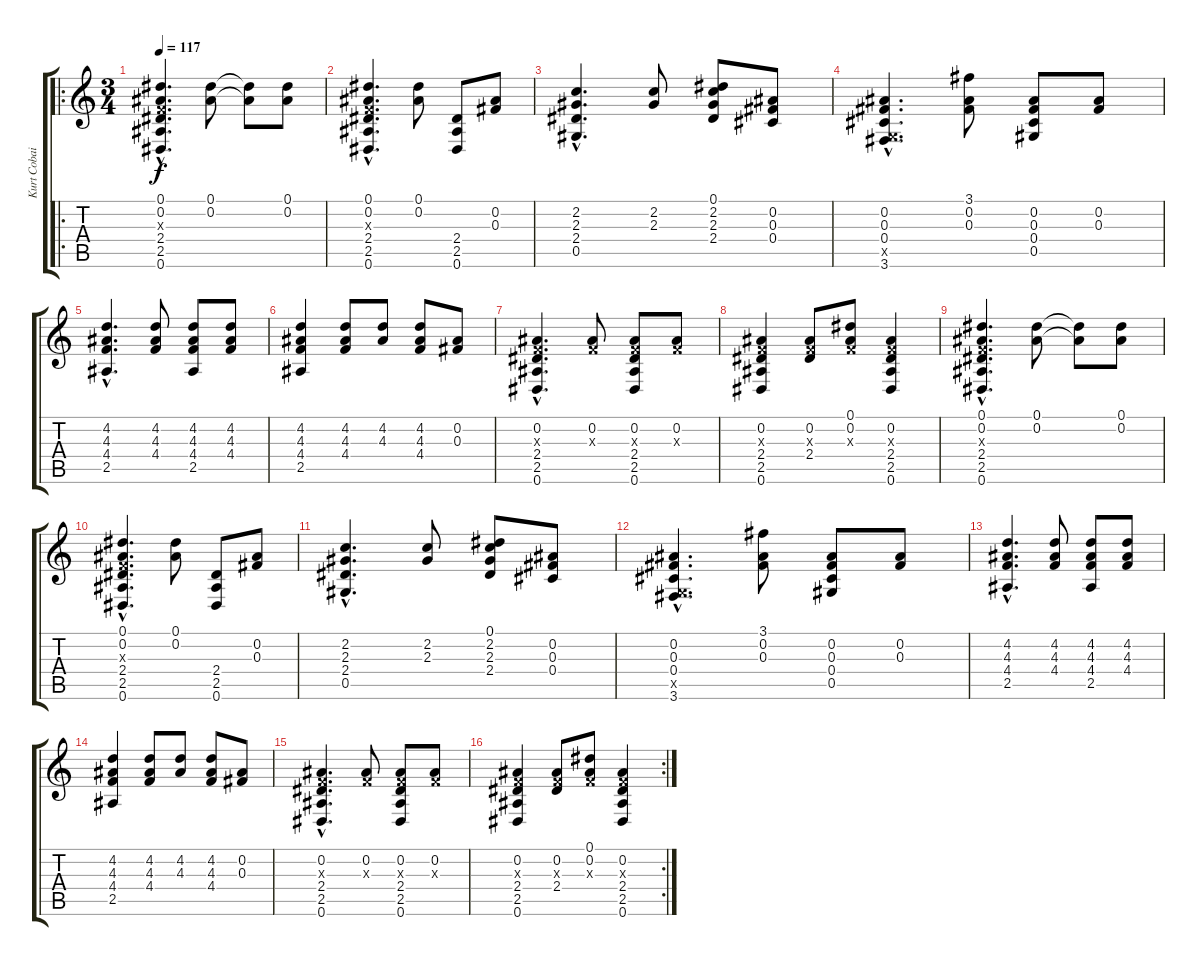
\track ("Kurt Cobain" "Kurt Cobai") {instrument acousticguitarsteel}
\staff {score tabs}
\tuning (Eb4 Bb3 Gb3 Db3 Ab2 Eb2) {hide}
\ro
\ts (3 4)
\tempo 117
\clef g2
\ks c
(0.1{hac} 0.2{hac} -1.3{hac x} 2.4{hac} 2.5{hac} 0.6{hac}).4{d dy f} (0.1 0.2).8 (0.1{t} 0.2{t}).8 (0.1 0.2).8 |
(0.1{hac} 0.2{hac} -1.3{hac x} 2.4{hac} 2.5{hac} 0.6{hac}).4{d} (0.1 0.2).8 (2.4 2.5 0.6).8 (0.2 0.3).8 |
(2.2{hac} 2.3{hac} 2.4{hac} 0.5{hac}).4{d} (2.2 2.3).8 (0.1 2.2 2.3 2.4).8 (0.2 0.3 0.4).8 |
(0.2{hac} 0.3{hac} 0.4{hac} -1.5{hac x} 3.6{hac}).4{d} (3.1 0.2 0.3).8 (0.2 0.3 0.4 0.5).8 (0.2 0.3).8 |
(4.2{hac} 4.3{hac} 4.4{hac} 2.5{hac}).4{d} (4.2 4.3 4.4).8 (4.2 4.3 4.4 2.5).8 (4.2 4.3 4.4).8 |
(4.2 4.3 4.4 2.5).4 (4.2 4.3 4.4).8 (4.2 4.3).8 (4.2 4.3 4.4).8 (0.2 0.3).8 |
(0.2{hac} -1.3{hac x} 2.4{hac} 2.5{hac} 0.6{hac}).4{d} (0.2 -1.3{x}).8 (0.2 -1.3{x} 2.4 2.5 0.6).8 (0.2 -1.3{x}).8 |
(0.2 -1.3{x} 2.4 2.5 0.6).4 (0.2 -1.3{x} 2.4).8 (0.1 0.2 -1.3{x}).8 (0.2 -1.3{x} 2.4 2.5 0.6).4 |
(0.1{hac} 0.2{hac} -1.3{hac x} 2.4{hac} 2.5{hac} 0.6{hac}).4{d} (0.1 0.2).8 (0.1{t} 0.2{t}).8 (0.1 0.2).8 |
(0.1{hac} 0.2{hac} -1.3{hac x} 2.4{hac} 2.5{hac} 0.6{hac}).4{d} (0.1 0.2).8 (2.4 2.5 0.6).8 (0.2 0.3).8 |
(2.2{hac} 2.3{hac} 2.4{hac} 0.5{hac}).4{d} (2.2 2.3).8 (0.1 2.2 2.3 2.4).8 (0.2 0.3 0.4).8 |
(0.2{hac} 0.3{hac} 0.4{hac} -1.5{hac x} 3.6{hac}).4{d} (3.1 0.2 0.3).8 (0.2 0.3 0.4 0.5).8 (0.2 0.3).8 |
(4.2{hac} 4.3{hac} 4.4{hac} 2.5{hac}).4{d} (4.2 4.3 4.4).8 (4.2 4.3 4.4 2.5).8 (4.2 4.3 4.4).8 |
(4.2 4.3 4.4 2.5).4 (4.2 4.3 4.4).8 (4.2 4.3).8 (4.2 4.3 4.4).8 (0.2 0.3).8 |
(0.2{hac} -1.3{hac x} 2.4{hac} 2.5{hac} 0.6{hac}).4{d} (0.2 -1.3{x}).8 (0.2 -1.3{x} 2.4 2.5 0.6).8 (0.2 -1.3{x}).8 |
\rc 2
(0.2 -1.3{x} 2.4 2.5 0.6).4 (0.2 -1.3{x} 2.4).8 (0.1 0.2 -1.3{x}).8 (0.2 -1.3{x} 2.4 2.5 0.6).4
